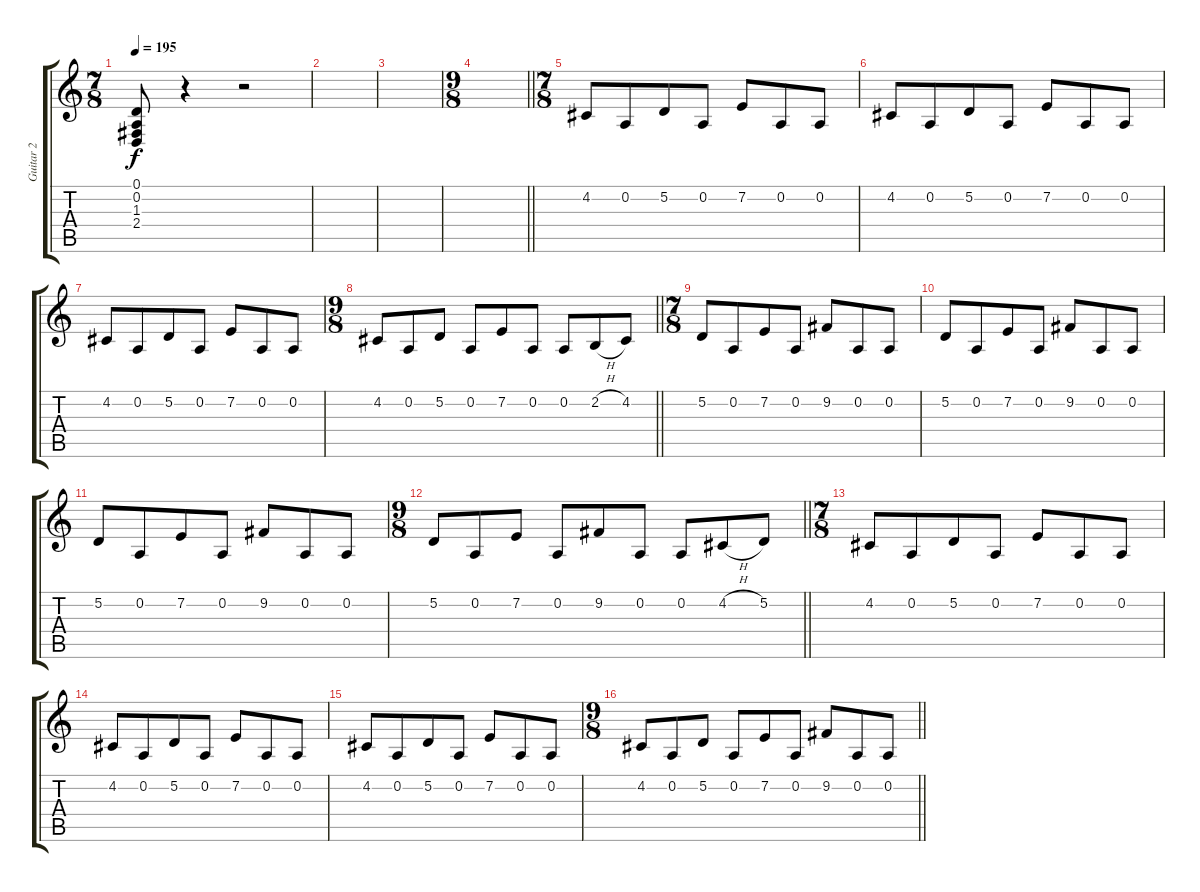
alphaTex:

\track ("Guitar 2" "Guitar 2") {instrument electricgrandpiano}
\staff {score tabs}
\tuning (D4 A3 F3 C3 G2 D2) {hide}
\ts (7 8)
\tempo 195
\clef g2
\ks c
(0.1 0.2 1.3 2.4).8{dy f} r.4 r.2 |
|
|
\ts (9 8)
\barLineRight lightlight
|
\ts (7 8)
4.2.8 0.2.8 5.2.8 0.2.8 7.2.8 0.2.8 0.2.8 |
4.2.8 0.2.8 5.2.8 0.2.8 7.2.8 0.2.8 0.2.8 |
4.2.8 0.2.8 5.2.8 0.2.8 7.2.8 0.2.8 0.2.8 |
\ts (9 8)
\barLineRight lightlight
4.2.8 0.2.8 5.2.8 0.2.8 7.2.8 0.2.8 0.2.8 2.2{h}.8 4.2.8 |
\ts (7 8)
5.2.8 0.2.8 7.2.8 0.2.8 9.2.8 0.2.8 0.2.8 |
5.2.8 0.2.8 7.2.8 0.2.8 9.2.8 0.2.8 0.2.8 |
5.2.8 0.2.8 7.2.8 0.2.8 9.2.8 0.2.8 0.2.8 |
\ts (9 8)
\barLineRight lightlight
5.2.8 0.2.8 7.2.8 0.2.8 9.2.8 0.2.8 0.2.8 4.2{h}.8 5.2.8 |
\ts (7 8)
4.2.8 0.2.8 5.2.8 0.2.8 7.2.8 0.2.8 0.2.8 |
4.2.8 0.2.8 5.2.8 0.2.8 7.2.8 0.2.8 0.2.8 |
4.2.8 0.2.8 5.2.8 0.2.8 7.2.8 0.2.8 0.2.8 |
\ts (9 8)
\barLineRight lightlight
4.2.8 0.2.8 5.2.8 0.2.8 7.2.8 0.2.8 9.2.8 0.2.8 0.2.8
